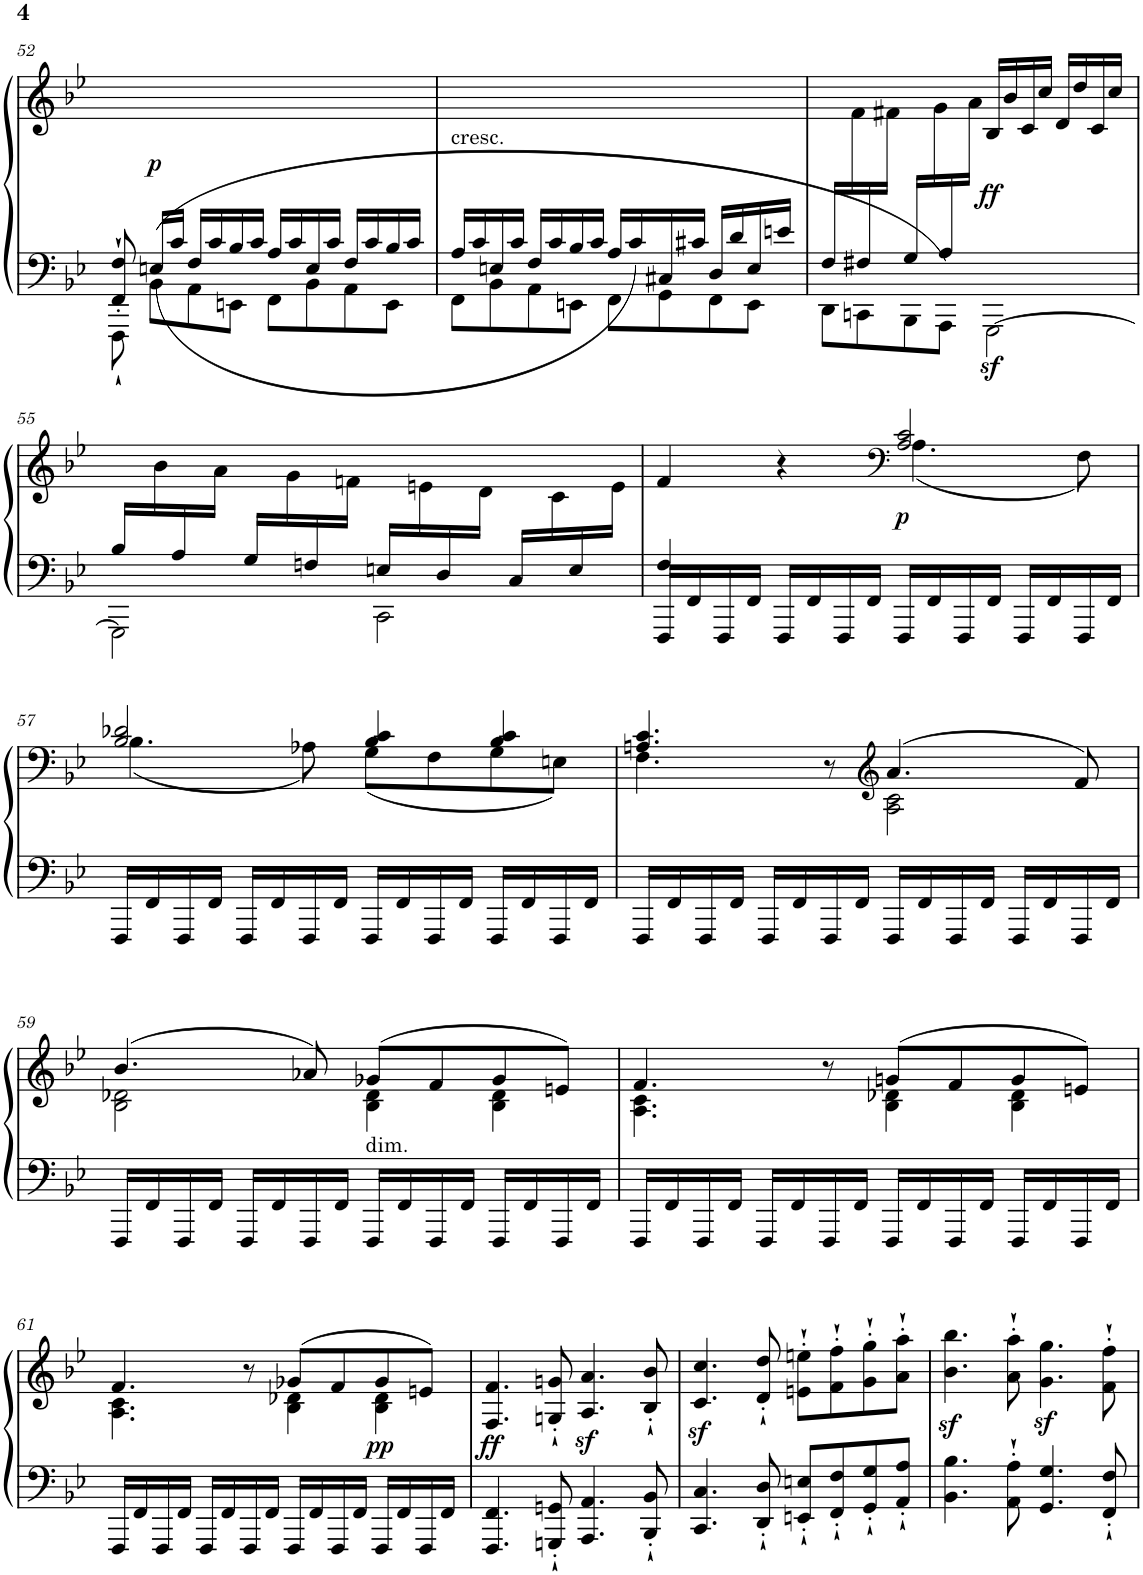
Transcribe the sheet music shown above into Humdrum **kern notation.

**kern	**kern	**dynam
*part1	*part1	*part1
*staff2	*staff1	*staff1/2
*I"Piano	*	*
*I'Pno	*	*
!!LO:PB:g=z
*clefF4	*clefG2	*
*k[b-e-]	*k[b-e-]	*
*B-:	*B-:	*
*M4/4	*M4/4	*
*met(c)	*met(c)	*
=52	=52	=52
*^	*	*
8FF/'` 8F/'`	8FFF`\	8ryy	.
!	!	!	!LO:DY:b
16En/LL	8BB-\L	2..ryy	p
16c/JJ	.	.	.
16F/LL	8AA\	.	.
16c/	.	.	.
16B-/	8EEn\J	.	.
16c/JJ	.	.	.
16A/LL	8FF\L	.	.
16c/	.	.	.
16E/	8BB-\	.	.
16c/JJ	.	.	.
16F/LL	8AA\	.	.
16c/	.	.	.
16B-/	8EE\J	.	.
16c/JJ	.	.	.
=53	=53	=53	=53
!	!	!LO:TX:b:t=cresc.	!
16A/LL	8FF\L	1ryy	.
16c/	.	.	.
16En/	8BB-\	.	.
16c/JJ	.	.	.
16F/LL	8AA\	.	.
16c/	.	.	.
16B-/	8EEn\J	.	.
16c/JJ	.	.	.
16A/LL	8FF\L	.	.
16c/	.	.	.
16C#X/	8GG\	.	.
16c#X/JJ	.	.	.
16D/LL	8FF\	.	.
16d/	.	.	.
16E/	8EE\J	.	.
16en/JJ	.	.	.
=54	=54	=54	=54
16F/LL	8DD\L	16ryy	.
16ryy	.	16f\	.
16F#X/	8CCn\	16ryy	.
16ryy	.	16f#X\JJ	.
16G/LL	8BBB-\	16ryy	.
16ryy	.	16g\	.
16A/	8AAA\J	16ryy	.
2ryy	.	16a\JJ	.
!	!	!	!LO:DY:b=2
!	!	!	!LO:DY:n=1:b
.	[2GGG\	16B-/LL	sf ff
.	.	16b-/	.
.	.	16c/	.
.	.	16cc/JJ	.
.	.	16d/LL	.
.	.	16dd/	.
.	.	16c/	.
16ryy	.	16cc/JJ	.
!!LO:LB:g=z
=55	=55	=55	=55
16B-/LL	2GGG\]	16ryy	.
16ryy	.	16b-\	.
16A/	.	16ryy	.
16ryy	.	16a\JJ	.
16G/LL	.	16ryy	.
16ryy	.	16g\	.
16Fn/	.	16ryy	.
16ryy	.	16fn\JJ	.
16En/LL	2CC\	16ryy	.
16ryy	.	16en\	.
16D/	.	16ryy	.
16ryy	.	16d\JJ	.
16C/LL	.	16ryy	.
16ryy	.	16c\	.
16E/	.	16ryy	.
16ryy	.	16e\JJ	.
=56	=56	=56	=56
*	*	*^	*
4F/	16FFF/LL	4f/	2ryy	.
.	16FF/	.	.	.
.	16FFF/	.	.	.
.	16FF/JJ	.	.	.
2.ryy	16FFF/LL	4r	.	.
.	16FF/	.	.	.
.	16FFF/	.	.	.
.	16FF/JJ	.	.	.
*	*	*clefF4	*	*
!	!	!	!	!LO:DY:b
.	16FFF/LL	2A/ 2c/	(4.A\	p
.	16FF/	.	.	.
.	16FFF/	.	.	.
.	16FF/JJ	.	.	.
.	16FFF/LL	.	.	.
.	16FF/	.	.	.
.	16FFF/	.	8F\)	.
.	16FF/JJ	.	.	.
*v	*v	*	*	*
!!LO:LB:g=z	!!
=57	=57	=57	=57
16FFF/LL	2B-/ 2d-X/	(4.B-\	.
16FF/	.	.	.
16FFF/	.	.	.
16FF/JJ	.	.	.
16FFF/LL	.	.	.
16FF/	.	.	.
16FFF/	.	8A-X\)	.
16FF/JJ	.	.	.
16FFF/LL	4B-/ 4c/	(8G\L	.
16FF/	.	.	.
16FFF/	.	8F\	.
16FF/JJ	.	.	.
16FFF/LL	4B-/ 4c/	8G\	.
16FF/	.	.	.
16FFF/	.	8En\J)	.
16FF/JJ	.	.	.
=58	=58	=58	=58
16FFF/LL	4.An/ 4.c/	4.F\	.
16FF/	.	.	.
16FFF/	.	.	.
16FF/JJ	.	.	.
16FFF/LL	.	.	.
16FF/	.	.	.
16FFF/	8r	8ryy	.
16FF/JJ	.	.	.
*	*clefG2	*	*
16FFF/LL	(4.a/	2A\ 2c\	.
16FF/	.	.	.
16FFF/	.	.	.
16FF/JJ	.	.	.
16FFF/LL	.	.	.
16FF/	.	.	.
16FFF/	8f/)	.	.
16FF/JJ	.	.	.
!!LO:LB:g=z	!!
=59	=59	=59	=59
16FFF/LL	(4.b-/	2B-\ 2d-X\	.
16FF/	.	.	.
16FFF/	.	.	.
16FF/JJ	.	.	.
16FFF/LL	.	.	.
16FF/	.	.	.
16FFF/	8a-X/)	.	.
16FF/JJ	.	.	.
!	!LO:TX:b:t=dim.	!	!
16FFF/LL	(8g-X/L	4B-\ 4d-\	.
16FF/	.	.	.
16FFF/	8f/	.	.
16FF/JJ	.	.	.
16FFF/LL	8g-/	4B-\ 4d-\	.
16FF/	.	.	.
16FFF/	8en/J)	.	.
16FF/JJ	.	.	.
=60	=60	=60	=60
16FFF/LL	4.f/	4.A\ 4.c\	.
16FF/	.	.	.
16FFF/	.	.	.
16FF/JJ	.	.	.
16FFF/LL	.	.	.
16FF/	.	.	.
16FFF/	8r	8ryy	.
16FF/JJ	.	.	.
16FFF/LL	(8gn/L	4B-\ 4d-X\	.
16FF/	.	.	.
16FFF/	8f/	.	.
16FF/JJ	.	.	.
16FFF/LL	8g/	4B-\ 4d-\	.
16FF/	.	.	.
16FFF/	8en/J)	.	.
16FF/JJ	.	.	.
!!LO:LB:g=z	!!
=61	=61	=61	=61
16FFF/LL	4.f/	4.A\ 4.c\	.
16FF/	.	.	.
16FFF/	.	.	.
16FF/JJ	.	.	.
16FFF/LL	.	.	.
16FF/	.	.	.
16FFF/	8r	8ryy	.
16FF/JJ	.	.	.
16FFF/LL	(8g-X/L	4B-\ 4d-X\	.
16FF/	.	.	.
16FFF/	8f/	.	.
16FF/JJ	.	.	.
!	!	!	!LO:DY:b
16FFF/LL	8g-/	4B-\ 4d-\	pp
16FF/	.	.	.
16FFF/	8en/J)	.	.
16FF/JJ	.	.	.
*	*v	*v	*
=62	=62	=62
!	!	!LO:DY:b
4.FFF/ 4.FF/	4.F/ 4.f/	ff
8GGGn/'` 8GGn/'`	8Gn/'` 8gn/'`	.
4.AAA/ 4.AA/	4.A/z< 4.a/z<	.
8BBB-/'` 8BB-/'`	8B-/'` 8b-/'`	.
=63	=63	=63
4.CC/ 4.C/	4.c/z< 4.cc/z<	.
8DD/'` 8D/'`	8d/'` 8dd/'`	.
8EEn/'` 8En/'`L	8en\'` 8een\'`L	.
8FF/'` 8F/'`	8f\'` 8ff\'`	.
8GG/'` 8G/'`	8g\'` 8gg\'`	.
8AA/'` 8A/'`J	8a\'` 8aa\'`J	.
=64	=64	=64
4.BB-\ 4.B-\	4.b-\z< 4.bb-\z<	.
8AA\'` 8A\'`	8a\'` 8aa\'`	.
4.GG/ 4.G/	4.g\z< 4.gg\z<	.
8FF/'` 8F/'`	8f\'` 8ff\'`	.
=	=	=
*-	*-	*-
